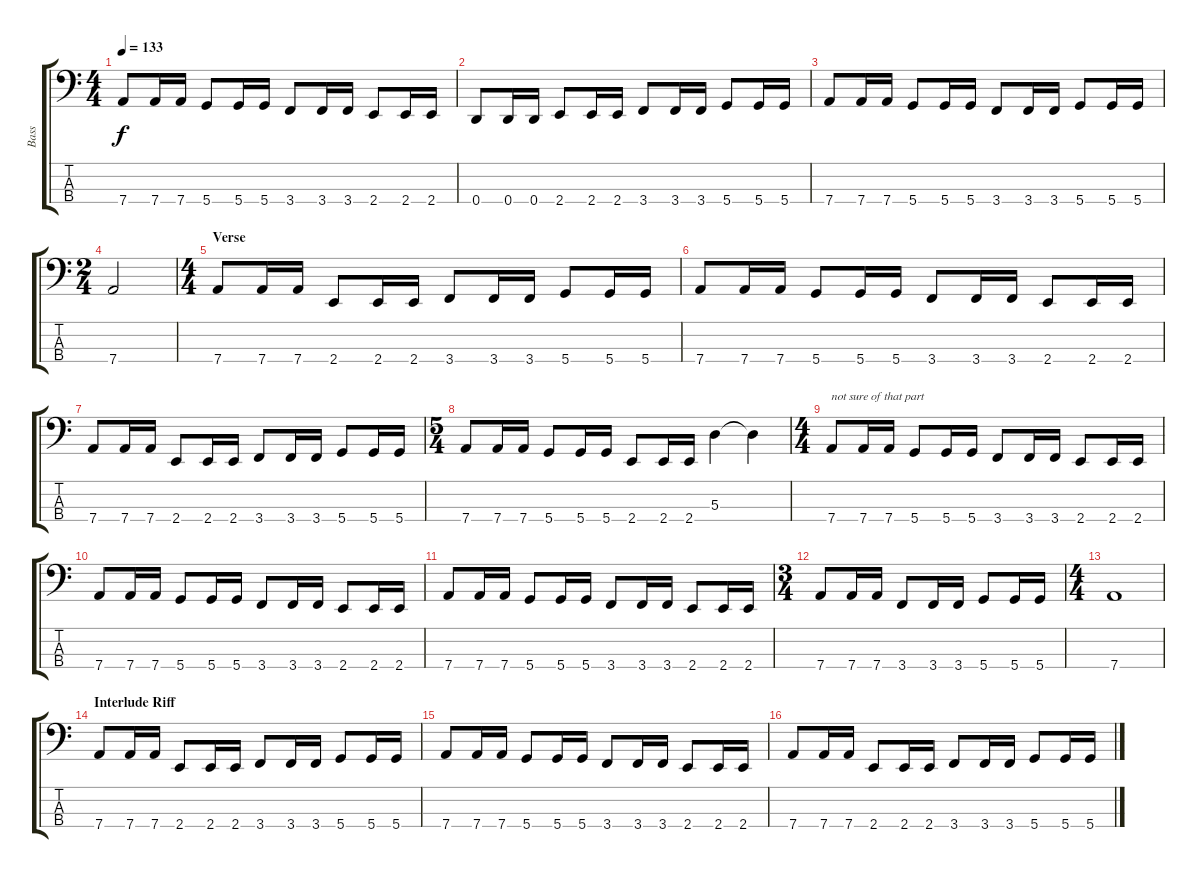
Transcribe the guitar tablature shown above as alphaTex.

\track ("Bass" "Bass") {instrument electricbassfinger}
\staff {score tabs}
\tuning (G2 D2 A1 D1) {hide}
\ts (4 4)
\tempo 133
\clef f4
\ks c
7.4.8{dy f} 7.4.16 7.4.16 5.4.8 5.4.16 5.4.16 3.4.8 3.4.16 3.4.16 2.4.8 2.4.16 2.4.16 |
0.4.8 0.4.16 0.4.16 2.4.8 2.4.16 2.4.16 3.4.8 3.4.16 3.4.16 5.4.8 5.4.16 5.4.16 |
7.4.8 7.4.16 7.4.16 5.4.8 5.4.16 5.4.16 3.4.8 3.4.16 3.4.16 5.4.8 5.4.16 5.4.16 |
\ts (2 4)
7.4.2 |
\ts (4 4)
\section ("" "Verse")
7.4.8 7.4.16 7.4.16 2.4.8 2.4.16 2.4.16 3.4.8 3.4.16 3.4.16 5.4.8 5.4.16 5.4.16 |
7.4.8 7.4.16 7.4.16 5.4.8 5.4.16 5.4.16 3.4.8 3.4.16 3.4.16 2.4.8 2.4.16 2.4.16 |
7.4.8 7.4.16 7.4.16 2.4.8 2.4.16 2.4.16 3.4.8 3.4.16 3.4.16 5.4.8 5.4.16 5.4.16 |
\ts (5 4)
7.4.8 7.4.16 7.4.16 5.4.8 5.4.16 5.4.16 2.4.8 2.4.16 2.4.16 5.3.4 5.3{t}.4 |
\ts (4 4)
7.4.8{txt "not sure of that part"} 7.4.16 7.4.16 5.4.8 5.4.16 5.4.16 3.4.8 3.4.16 3.4.16 2.4.8 2.4.16 2.4.16 |
7.4.8 7.4.16 7.4.16 5.4.8 5.4.16 5.4.16 3.4.8 3.4.16 3.4.16 2.4.8 2.4.16 2.4.16 |
7.4.8 7.4.16 7.4.16 5.4.8 5.4.16 5.4.16 3.4.8 3.4.16 3.4.16 2.4.8 2.4.16 2.4.16 |
\ts (3 4)
7.4.8 7.4.16 7.4.16 3.4.8 3.4.16 3.4.16 5.4.8 5.4.16 5.4.16 |
\ts (4 4)
7.4.1 |
\section ("" "Interlude Riff")
7.4.8 7.4.16 7.4.16 2.4.8 2.4.16 2.4.16 3.4.8 3.4.16 3.4.16 5.4.8 5.4.16 5.4.16 |
7.4.8 7.4.16 7.4.16 5.4.8 5.4.16 5.4.16 3.4.8 3.4.16 3.4.16 2.4.8 2.4.16 2.4.16 |
7.4.8 7.4.16 7.4.16 2.4.8 2.4.16 2.4.16 3.4.8 3.4.16 3.4.16 5.4.8 5.4.16 5.4.16
